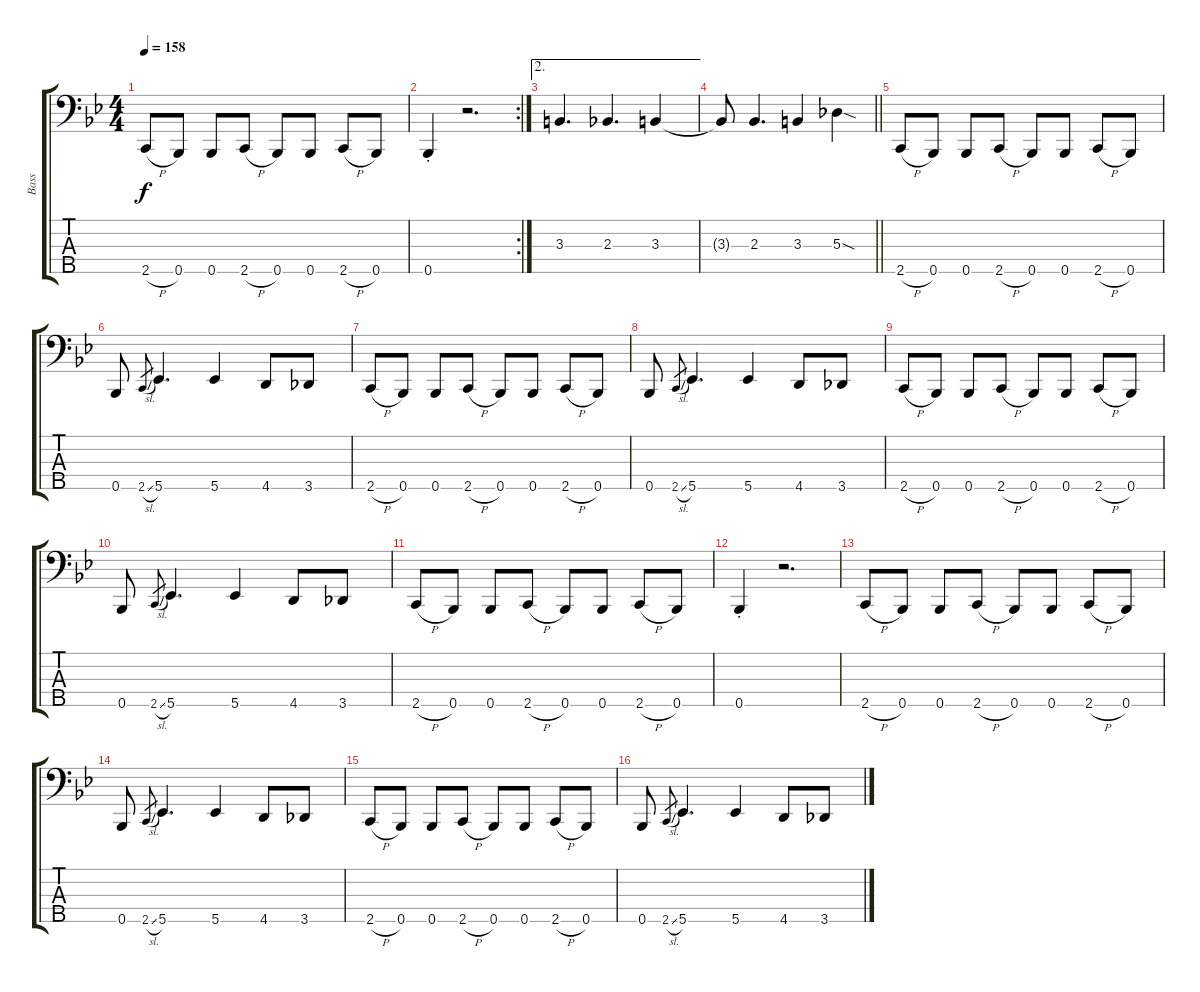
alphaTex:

\track ("Bass" "Bass") {instrument electricbassfinger}
\staff {score tabs}
\tuning (Gb2 Db2 Ab1 Eb1 Bb0) {hide}
\ts (4 4)
\tempo 158
\clef f4
\ks bb
2.5{h}.8{dy f} 0.5.8 0.5.8 2.5{h}.8 0.5.8 0.5.8 2.5{h}.8 0.5.8 |
\rc 2
0.5{st}.4 r.2{d} |
\ae 2
3.3.4{d} 2.3.4{d} 3.3.4 |
\barLineRight lightlight
3.3{t}.8 2.3.4{d} 3.3.4 5.3{sod}.4 |
\section ("" " ")
2.5{h}.8 0.5.8 0.5.8 2.5{h}.8 0.5.8 0.5.8 2.5{h}.8 0.5.8 |
0.5.8 2.5{sl}.8{gr} 5.5.4{d} 5.5.4 4.5.8 3.5.8 |
2.5{h}.8 0.5.8 0.5.8 2.5{h}.8 0.5.8 0.5.8 2.5{h}.8 0.5.8 |
0.5.8 2.5{sl}.8{gr} 5.5.4{d} 5.5.4 4.5.8 3.5.8 |
2.5{h}.8 0.5.8 0.5.8 2.5{h}.8 0.5.8 0.5.8 2.5{h}.8 0.5.8 |
0.5.8 2.5{sl}.8{gr} 5.5.4{d} 5.5.4 4.5.8 3.5.8 |
2.5{h}.8 0.5.8 0.5.8 2.5{h}.8 0.5.8 0.5.8 2.5{h}.8 0.5.8 |
0.5{st}.4 r.2{d} |
2.5{h}.8 0.5.8 0.5.8 2.5{h}.8 0.5.8 0.5.8 2.5{h}.8 0.5.8 |
0.5.8 2.5{sl}.8{gr} 5.5.4{d} 5.5.4 4.5.8 3.5.8 |
2.5{h}.8 0.5.8 0.5.8 2.5{h}.8 0.5.8 0.5.8 2.5{h}.8 0.5.8 |
0.5.8 2.5{sl}.8{gr} 5.5.4{d} 5.5.4 4.5.8 3.5.8
